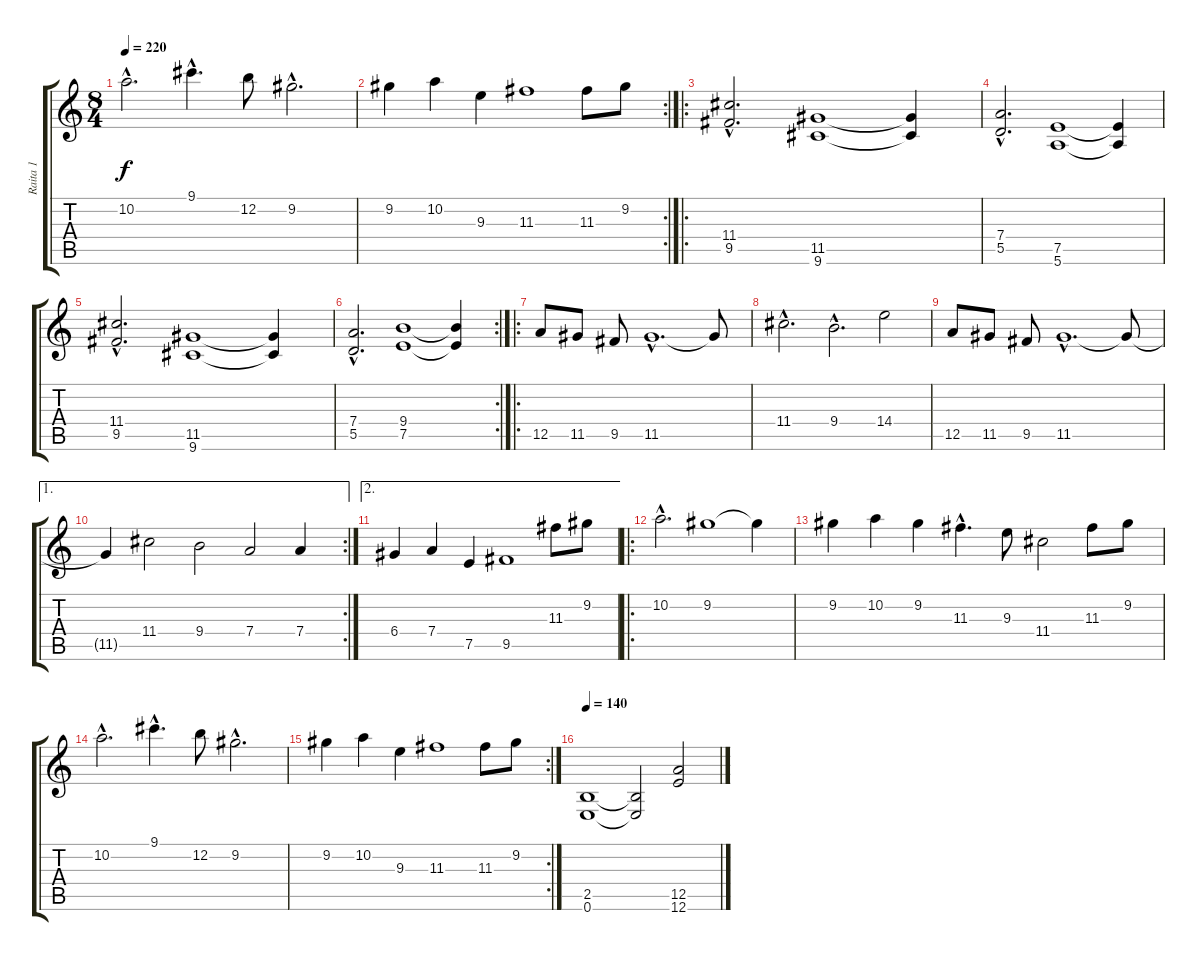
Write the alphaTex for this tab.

\track ("Raita 1" "Raita 1") {instrument overdrivenguitar}
\staff {score tabs}
\tuning (E4 B3 G3 D3 A2 E2) {hide}
\ts (8 4)
\tempo 220
\clef g2
\ks c
10.2{hac}.2{d dy f} 9.1{hac}.4{d} 12.2.8 9.2{hac}.2{d} |
\rc 2
9.2.4 10.2.4 9.3.4 11.3.1 11.3.8 9.2.8 |
\ro
(11.4{hac} 9.5{hac}).2{d} (11.5 9.6).1 (11.5{t} 9.6{t}).4 |
(7.4{hac} 5.5{hac}).2{d} (7.5 5.6).1 (7.5{t} 5.6{t}).4 |
(11.4{hac} 9.5{hac}).2{d} (11.5 9.6).1 (11.5{t} 9.6{t}).4 |
\rc 2
(7.4{hac} 5.5{hac}).2{d} (9.4 7.5).1 (9.4{t} 7.5{t}).4 |
\ro
12.5.8 11.5.8 9.5.8 11.5{hac}.1{d} 11.5{t}.8 |
11.4{hac}.2{d} 9.4{hac}.2{d} 14.4.2 |
12.5.8 11.5.8 9.5.8 11.5{hac}.1{d} 11.5{t}.8 |
\ae 1
\rc 2
11.5{t}.4 11.4.2 9.4.2 7.4.2 7.4.4 |
\ae 2
6.4.4 7.4.4 7.5.4 9.5.1 11.3.8 9.2.8 |
\ro
10.2{hac}.2{d} 9.2.1 9.2{t}.4 |
9.2.4 10.2.4 9.2.4 11.3{hac}.4{d} 9.3.8 11.4.2 11.3.8 9.2.8 |
10.2{hac}.2{d} 9.1{hac}.4{d} 12.2.8 9.2{hac}.2{d} |
\rc 2
9.2.4 10.2.4 9.3.4 11.3.1 11.3.8 9.2.8 |
\tempo 140
(2.5 0.6).1 (2.5{t} 0.6{t}).2 (12.5 12.6{ss}).2
